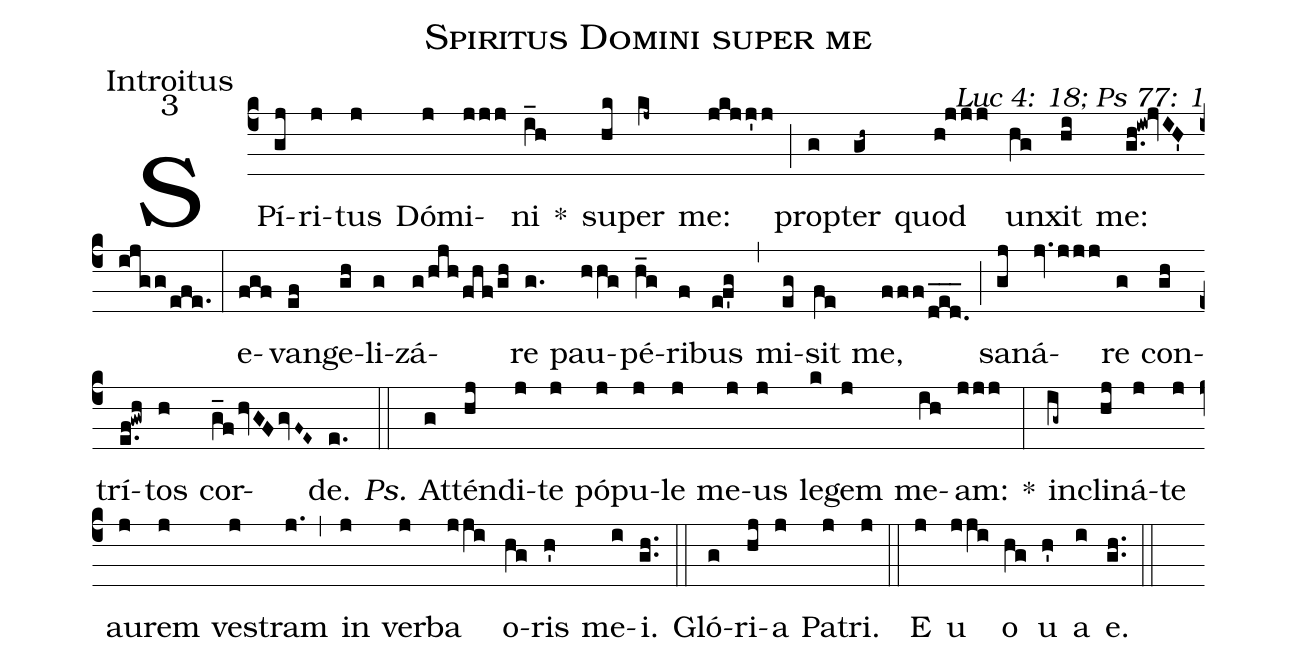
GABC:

name: Spiritus Domini super me;
office-part: Introitus;
mode: 3;
commentary: Luc 4: 18; Ps 77: 1;
%%
(c4) SPí(gj)ri(j)tus(j) Dó(j)mi(jjj)ni(i_h) *() su(hk)per(kj~) me:(jkjj'j) (;) prop(g)ter(gh~) quod(h!jjj) un(hg)xit(hi) me:(g.h!iw!jvIH'ijgg/efe.) (:)
e(fgf)van(ef)ge(gh)li(g)zá(g/hjh/fhf/gh)re(g.) pau(hhg)pé(h_g)ri(f)bus(e!f'g) (,) mi(eg)sit(fe) me,(fff/d_e_d._) (;) sa(gj)ná(jv.jjj)re(g) con(gh)trí(e.f!gwh)tos(h) cor(g_fhvGFgvF~E~)de.(e.) (::)
<i>Ps.</i> At(g)tén(hj)di(j)te(j) pó(j)pu(j)le(j) me(j)us(j) le(k)gem(j) me(ih)am:(jjj) *(:)
in(ig~)cli(hj)ná(j)te(j) au(j)rem(j) ves(j)tram(j.) (,) in(j) ver(j)ba(jji) o(hg)ris(h') me(i)i.(gh..) (::)
Gló(g)ri(hj)a(j) Pa(j)tri.(j) (::)
<eu>E(j) u(jji) o(hg) u(h') a(i) e.</eu>(gh..) (::)
